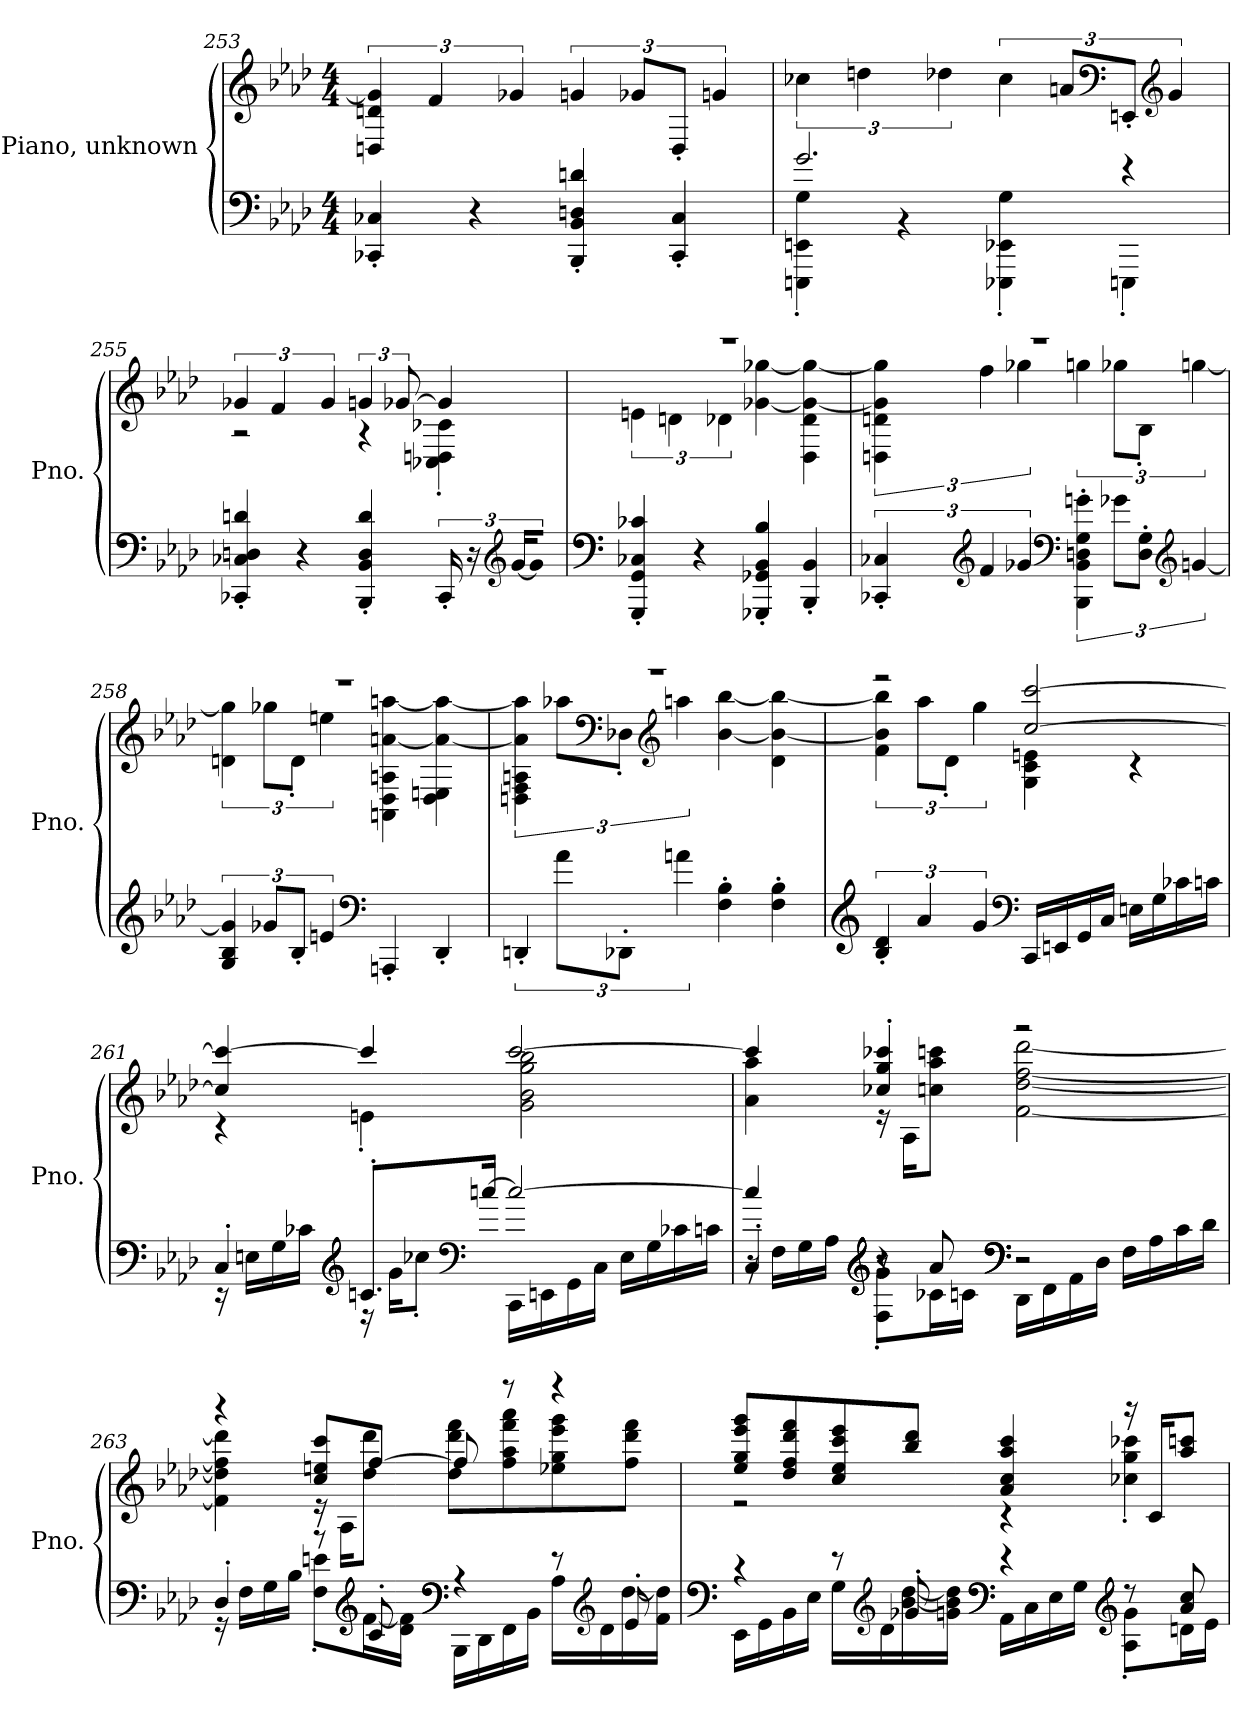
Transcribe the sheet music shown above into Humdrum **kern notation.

**kern	**kern
*part1	*part1
*staff2	*staff1
*I"Piano, unknown	*
*I'Pno.	*
!!LO:LB:g=z
*clefF4	*clefG2
*k[b-e-a-d-]	*k[b-e-a-d-]
*M4/4	*M4/4
=253	=253
4CC-X/' 4C-X/'	6Dn/ 6dn/ 6g-/]
.	6f/
4r	.
.	6g-X/
4BBB-/' 4BB-/' 4Dn/' 4dn/'	6gn/
.	12g-X/L
4CC-/' 4C-/'	12D'/J
.	6gn/
=254	=254
*^	*
2.g/	4EEEn\' 4EEn\' 4G\'	6cc-X\
.	.	6ddn\
.	4r	.
.	.	6dd-X\
.	4EEE-X\' 4EE-X\' 4G\'	6cc-\
.	.	12an/L
*	*	*clefF4
4r	4EEEn'\	12EEn'/J
*	*	*clefG2
.	.	6g/
*v	*v	*
=255	=255
*	*^
4CC-X/' 4C-X/' 4Dn/' 4dn/'	6g-X/	2r
.	6f/	.
4r	.	.
.	6g-/	.
4BBB-/' 4BB-/' 4D/' 4d/'	6gn/	4r
.	[12g-X/	.
24CC-'/	4g-/]	4C-X\' 4Dn\' 4c-X\'
24r	.	.
*clefG2	*	*
[24g/KL	.	.
8g/J]	.	.
!!LO:LB:g=z	!!
=256	=256	=256
*clefF4	*	*
4GGG/' 4GG/' 4C-X/' 4c-X/'	1r	6en\
.	.	6dn\
4r	.	.
.	.	6d-X\
4GGG-X/' 4GG-X/' 4BB-/' 4B-/'	.	[4g-X\ [4gg-X\
4BBB-/' 4BB-/'	.	4D-\ 4d-\ 4g-\_ 4gg-\_
=257	=257	=257
6CC-X/' 6C-X/'	1r	6Dn\ 6dn\ 6g-\] 6gg-\]
*clefG2	*	*
6f/	.	6ff\
6g-X/	.	6gg-X\
*clefF4	*	*
6BBB-\' 6BB-\' 6Dn\' 6G\' 6gn\'	.	6ggn\
12g-X\L	.	12gg-X\L
12D\' 12G\'J	.	12B-'\J
*clefG2	*	*
[6gn/	.	[6ggn\
=258	=258	=258
6G/ 6B-/ 6g/]	1r	6dn\ 6gg\]
12g-X/L	.	12gg-X\L
12B-'/J	.	12d'\J
6en/	.	6een\
*clefF4	*	*
4AAAn'/	.	4AAn\ 4D-\ 4An\ [4an\ [4aan\
4DD-'/	.	4D-\ 4En\ 4a\_ 4aa\_
!!LO:LB:g=z	!!
=259	=259	=259
6DDn'/	1r	6Dn\ 6F\ 6An\ 6a\] 6aa\]
12a-\L	.	12aa-X\L
*	*clefF4	*
12DD-X'\J	.	12D-X'\J
*	*clefG2	*
6an\	.	6aan\
4F\' 4B-\'	.	[4b-\ [4bb-\
4F\' 4B-\'	.	4d-\ 4b-\_ 4bb-\_
=260	=260	=260
*clefG2	*	*
6B-/' 6d-/'	2r	6f\ 6b-\] 6bb-\]
6a-/	.	12aa-\L
.	.	12d-'\J
6g/	.	6gg\
*clefF4	*	*
16CC/LL	[2cc/ [2ccc/	4G\ 4c\ 4en\
16EEn/	.	.
16GG/	.	.
16C/JJ	.	.
16En\LL	.	4r
16G\	.	.
16c-X\	.	.
16cn\JJ	.	.
!!LO:PB:g=z	!!
=261	=261	=261
*^	*	*
4C'/	16r	4cc/] 4ccc/_	4r
.	16En\LL	.	.
.	16G\	.	.
.	16c-X\JJ	.	.
*clefG2	*	*	*
8.cn'/L	16r	4ccc/]	4en'\
.	16g\KL	.	.
.	8cc-X'\J	.	.
*clefF4	*	*	*
[16ccn/Jk	.	.	.
2cc/_	16CC\LL	[2ccc/	2g\ 2b-\ 2gg\ 2bb-\
.	16EEn\	.	.
.	16GG\	.	.
.	16C\JJ	.	.
.	16E\LL	.	.
.	16G\	.	.
.	16c-X\	.	.
.	16cn\JJ	.	.
!!LO:LB:g=z	!!
=262	=262	=262	=262
*	*^	*	*
4cc/]	16r	4C'/	4ccc/]	4a-\ 4aa-\
.	16F\LL	.	.	.
.	16G\	.	.	.
.	16A-\JJ	.	.	.
*clefG2	*	*	*	*
8r	8F\' 8g\'L	4r	4cc-X/' 4gg/' 4ccc-X/'	16r
.	.	.	.	16A-\KL
8a-/	16c-X\L	.	.	8ccn\ 8aa-\ 8cccn\J
.	16cn\JJ	.	.	.
*clefF4	*	*	*	*
2r	16DD-\LL	2r	2r	[2f\ [2dd-\ [2ff\ [2ddd-\
.	16FF\	.	.	.
.	16AA-\	.	.	.
.	16D-\JJ	.	.	.
.	16F\LL	.	.	.
.	16A-\	.	.	.
.	16c\	.	.	.
.	16d-\JJ	.	.	.
*	*v	*v	*	*
!!LO:LB:g=z	!!
=263	=263	=263	=263
4D-'/	16r	4r	4f\] 4dd-\] 4ff\] 4ddd-\]
.	16F\LL	.	.
.	16G\	.	.
.	16B-\JJ	.	.
8r	8F\' 8en\'L	8cc/ 8een/ 8ccc/L	16r
.	.	.	16A-\KL
*clefG2	*	*	*
8c'/	[16f\L	[8ff/J	8dd-\ 8ddd-\J
.	16d-\ 16f\]JJ	.	.
*clefF4	*	*	*
4r	16BBB-\LL	8ff/]	8dd-\ 8ddd-\ 8fff\L
.	16DD-\	.	.
.	16FF\	8r	8ff\ 8aa-\ 8fff\ 8aaa-\
.	16BB-\JJ	.	.
8r	16A-\LL	4r	8ee-X\ 8gg\ 8eee-\ 8ggg\
*clefG2	*	*	*
.	16d-\	.	.
8e'/	[16dd-\	.	8ff\ 8ddd-\ 8fff\J
.	16f\ 16dd-\]JJ	.	.
!!LO:LB:g=z	!!
=264	=264	=264	=264
*clefF4	*	*	*
4r	16EE-\LL	8ee-/ 8gg/ 8eee-/ 8ggg/L	2r
.	16GG\	.	.
.	16BB-\	8dd-/ 8ff/ 8ddd-/ 8fff/	.
.	16E-\JJ	.	.
8r	16G\LL	8cc/ 8ee-/ 8ccc/ 8eee-/	.
*clefG2	*	*	*
.	16d-\	.	.
8g-X'/	[16b-\ [16dd-\	8bb-/ 8ddd-/J	.
.	16gn\ 16b-\] 16dd-\]JJ	.	.
*clefF4	*	*	*
4r	16AA-\LL	4a-/ 4cc/ 4aa-/ 4ccc/	4r
.	16C\	.	.
.	16E-\	.	.
.	16G\JJ	.	.
*clefG2	*	*	*
8r	8A-\' 8g\'L	16r	4cc-X\' 4gg\' 4ccc-X\'
.	.	16c/KL	.
8a-/ 8cc/	16dn\L	8aa-/ 8cccn/J	.
.	16e-\JJ	.	.
*v	*v	*	*
*	*v	*v
=	=
*-	*-
